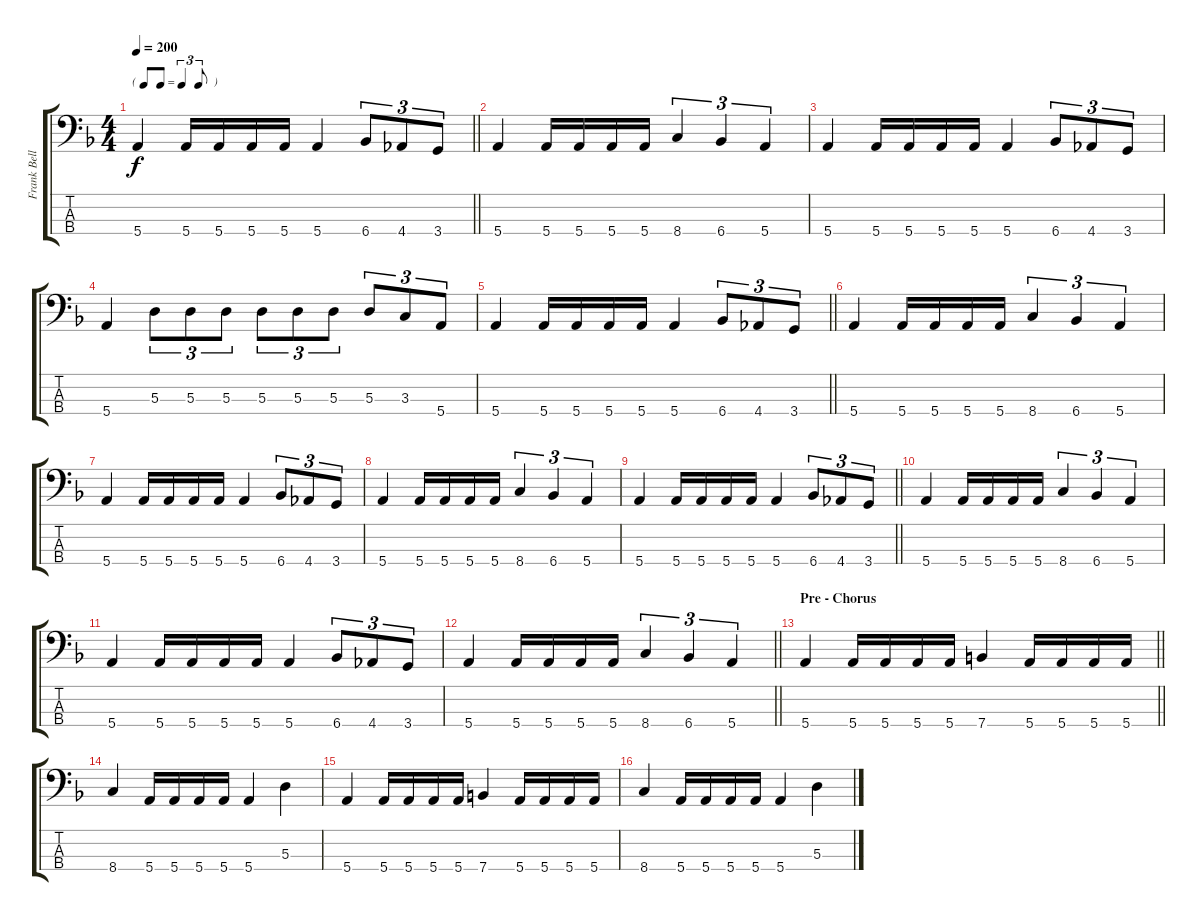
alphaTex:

\track ("Frank Bello" "Frank Bell") {instrument electricbassfinger}
\staff {score tabs}
\tuning (G2 D2 A1 E1) {hide}
\ts (4 4)
\tf triplet8th
\tempo 200
\clef f4
\barLineRight lightlight
\ks f
5.4.4{dy f} 5.4.16 5.4.16 5.4.16 5.4.16 5.4.4 6.4.8{tu (3 2)} 4.4.8{tu (3 2)} 3.4.8{tu (3 2)} |
5.4.4 5.4.16 5.4.16 5.4.16 5.4.16 8.4.4{tu (3 2)} 6.4.4{tu (3 2)} 5.4.4{tu (3 2)} |
5.4.4 5.4.16 5.4.16 5.4.16 5.4.16 5.4.4 6.4.8{tu (3 2)} 4.4.8{tu (3 2)} 3.4.8{tu (3 2)} |
5.4.4 5.3.8{tu (3 2)} 5.3.8{tu (3 2)} 5.3.8{tu (3 2)} 5.3.8{tu (3 2)} 5.3.8{tu (3 2)} 5.3.8{tu (3 2)} 5.3.8{tu (3 2)} 3.3.8{tu (3 2)} 5.4.8{tu (3 2)} |
\barLineRight lightlight
5.4.4 5.4.16 5.4.16 5.4.16 5.4.16 5.4.4 6.4.8{tu (3 2)} 4.4.8{tu (3 2)} 3.4.8{tu (3 2)} |
5.4.4 5.4.16 5.4.16 5.4.16 5.4.16 8.4.4{tu (3 2)} 6.4.4{tu (3 2)} 5.4.4{tu (3 2)} |
5.4.4 5.4.16 5.4.16 5.4.16 5.4.16 5.4.4 6.4.8{tu (3 2)} 4.4.8{tu (3 2)} 3.4.8{tu (3 2)} |
5.4.4 5.4.16 5.4.16 5.4.16 5.4.16 8.4.4{tu (3 2)} 6.4.4{tu (3 2)} 5.4.4{tu (3 2)} |
\barLineRight lightlight
5.4.4 5.4.16 5.4.16 5.4.16 5.4.16 5.4.4 6.4.8{tu (3 2)} 4.4.8{tu (3 2)} 3.4.8{tu (3 2)} |
5.4.4 5.4.16 5.4.16 5.4.16 5.4.16 8.4.4{tu (3 2)} 6.4.4{tu (3 2)} 5.4.4{tu (3 2)} |
5.4.4 5.4.16 5.4.16 5.4.16 5.4.16 5.4.4 6.4.8{tu (3 2)} 4.4.8{tu (3 2)} 3.4.8{tu (3 2)} |
\barLineRight lightlight
5.4.4 5.4.16 5.4.16 5.4.16 5.4.16 8.4.4{tu (3 2)} 6.4.4{tu (3 2)} 5.4.4{tu (3 2)} |
\section ("" "Pre - Chorus")
\barLineRight lightlight
5.4.4 5.4.16 5.4.16 5.4.16 5.4.16 7.4.4 5.4.16 5.4.16 5.4.16 5.4.16 |
8.4.4 5.4.16 5.4.16 5.4.16 5.4.16 5.4.4 5.3.4 |
5.4.4 5.4.16 5.4.16 5.4.16 5.4.16 7.4.4 5.4.16 5.4.16 5.4.16 5.4.16 |
8.4.4 5.4.16 5.4.16 5.4.16 5.4.16 5.4.4 5.3.4
